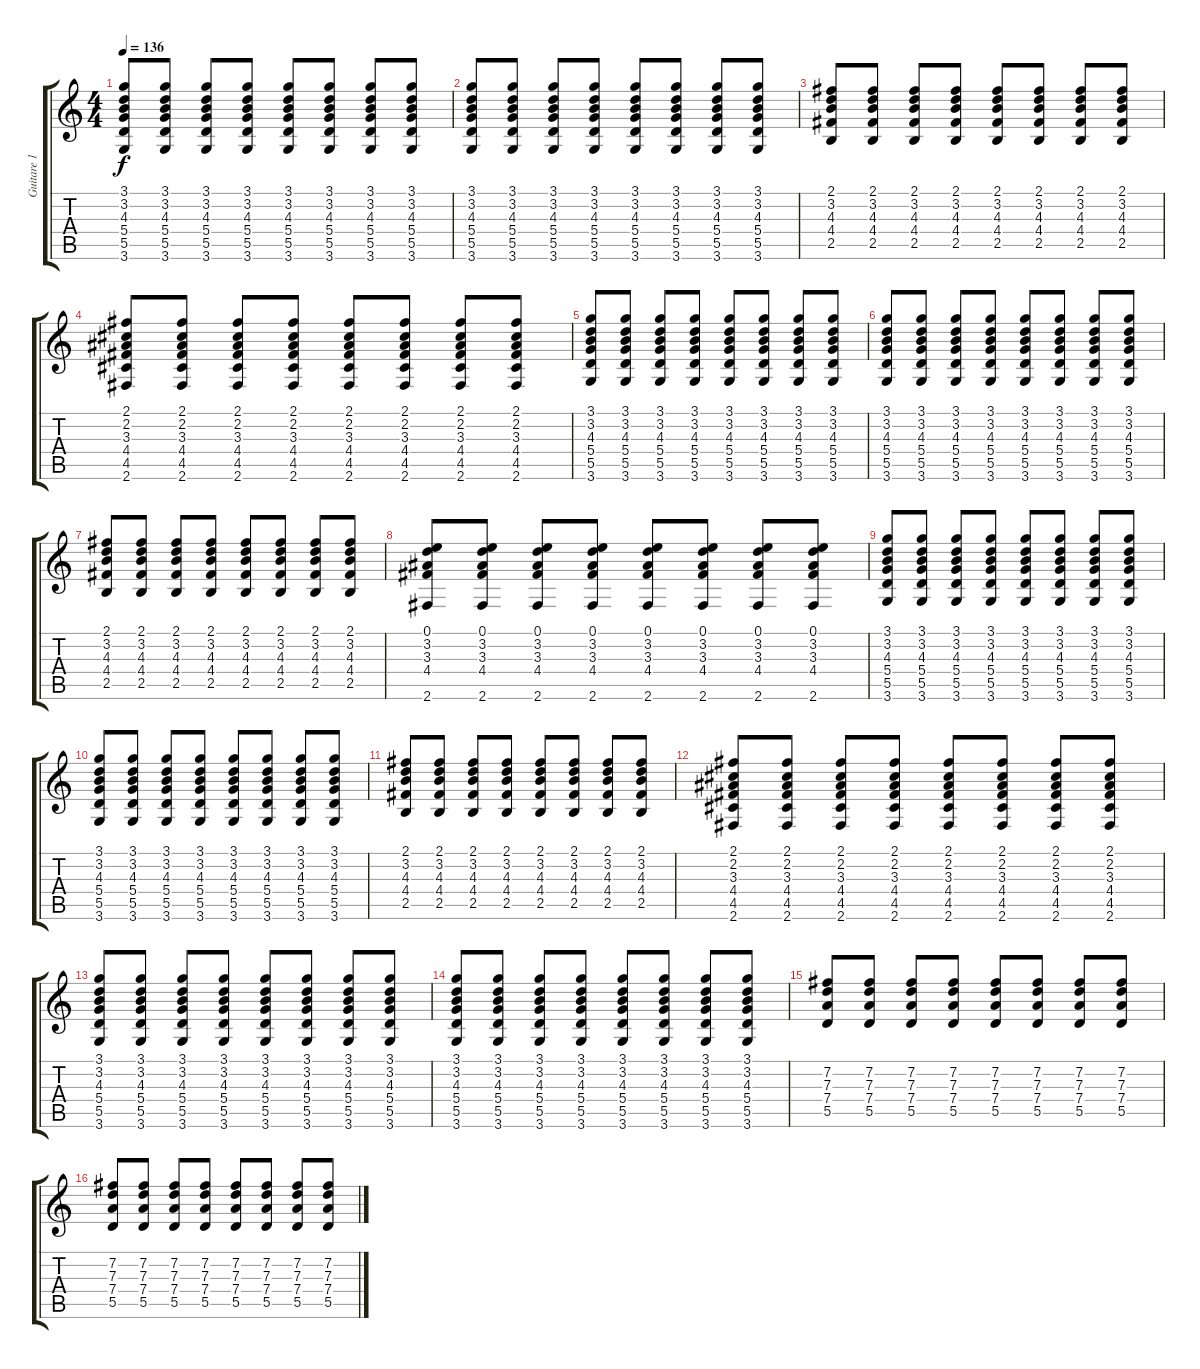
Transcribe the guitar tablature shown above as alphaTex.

\track ("Guitare 1" "Guitare 1") {instrument overdrivenguitar}
\staff {score tabs}
\tuning (E4 B3 G3 D3 A2 E2) {hide}
\ts (4 4)
\tempo 136
\clef g2
\ks c
(3.1 3.2 4.3 5.4 5.5 3.6).8{dy f} (3.1 3.2 4.3 5.4 5.5 3.6).8 (3.1 3.2 4.3 5.4 5.5 3.6).8 (3.1 3.2 4.3 5.4 5.5 3.6).8 (3.1 3.2 4.3 5.4 5.5 3.6).8 (3.1 3.2 4.3 5.4 5.5 3.6).8 (3.1 3.2 4.3 5.4 5.5 3.6).8 (3.1 3.2 4.3 5.4 5.5 3.6).8 |
(3.1 3.2 4.3 5.4 5.5 3.6).8 (3.1 3.2 4.3 5.4 5.5 3.6).8 (3.1 3.2 4.3 5.4 5.5 3.6).8 (3.1 3.2 4.3 5.4 5.5 3.6).8 (3.1 3.2 4.3 5.4 5.5 3.6).8 (3.1 3.2 4.3 5.4 5.5 3.6).8 (3.1 3.2 4.3 5.4 5.5 3.6).8 (3.1 3.2 4.3 5.4 5.5 3.6).8 |
(2.1 3.2 4.3 4.4 2.5).8 (2.1 3.2 4.3 4.4 2.5).8 (2.1 3.2 4.3 4.4 2.5).8 (2.1 3.2 4.3 4.4 2.5).8 (2.1 3.2 4.3 4.4 2.5).8 (2.1 3.2 4.3 4.4 2.5).8 (2.1 3.2 4.3 4.4 2.5).8 (2.1 3.2 4.3 4.4 2.5).8 |
(2.1 2.2 3.3 4.4 4.5 2.6).8 (2.1 2.2 3.3 4.4 4.5 2.6).8 (2.1 2.2 3.3 4.4 4.5 2.6).8 (2.1 2.2 3.3 4.4 4.5 2.6).8 (2.1 2.2 3.3 4.4 4.5 2.6).8 (2.1 2.2 3.3 4.4 4.5 2.6).8 (2.1 2.2 3.3 4.4 4.5 2.6).8 (2.1 2.2 3.3 4.4 4.5 2.6).8 |
(3.1 3.2 4.3 5.4 5.5 3.6).8 (3.1 3.2 4.3 5.4 5.5 3.6).8 (3.1 3.2 4.3 5.4 5.5 3.6).8 (3.1 3.2 4.3 5.4 5.5 3.6).8 (3.1 3.2 4.3 5.4 5.5 3.6).8 (3.1 3.2 4.3 5.4 5.5 3.6).8 (3.1 3.2 4.3 5.4 5.5 3.6).8 (3.1 3.2 4.3 5.4 5.5 3.6).8 |
(3.1 3.2 4.3 5.4 5.5 3.6).8 (3.1 3.2 4.3 5.4 5.5 3.6).8 (3.1 3.2 4.3 5.4 5.5 3.6).8 (3.1 3.2 4.3 5.4 5.5 3.6).8 (3.1 3.2 4.3 5.4 5.5 3.6).8 (3.1 3.2 4.3 5.4 5.5 3.6).8 (3.1 3.2 4.3 5.4 5.5 3.6).8 (3.1 3.2 4.3 5.4 5.5 3.6).8 |
(2.1 3.2 4.3 4.4 2.5).8 (2.1 3.2 4.3 4.4 2.5).8 (2.1 3.2 4.3 4.4 2.5).8 (2.1 3.2 4.3 4.4 2.5).8 (2.1 3.2 4.3 4.4 2.5).8 (2.1 3.2 4.3 4.4 2.5).8 (2.1 3.2 4.3 4.4 2.5).8 (2.1 3.2 4.3 4.4 2.5).8 |
(0.1 3.2 3.3 4.4 2.6).8 (0.1 3.2 3.3 4.4 2.6).8 (0.1 3.2 3.3 4.4 2.6).8 (0.1 3.2 3.3 4.4 2.6).8 (0.1 3.2 3.3 4.4 2.6).8 (0.1 3.2 3.3 4.4 2.6).8 (0.1 3.2 3.3 4.4 2.6).8 (0.1 3.2 3.3 4.4 2.6).8 |
(3.1 3.2 4.3 5.4 5.5 3.6).8 (3.1 3.2 4.3 5.4 5.5 3.6).8 (3.1 3.2 4.3 5.4 5.5 3.6).8 (3.1 3.2 4.3 5.4 5.5 3.6).8 (3.1 3.2 4.3 5.4 5.5 3.6).8 (3.1 3.2 4.3 5.4 5.5 3.6).8 (3.1 3.2 4.3 5.4 5.5 3.6).8 (3.1 3.2 4.3 5.4 5.5 3.6).8 |
(3.1 3.2 4.3 5.4 5.5 3.6).8 (3.1 3.2 4.3 5.4 5.5 3.6).8 (3.1 3.2 4.3 5.4 5.5 3.6).8 (3.1 3.2 4.3 5.4 5.5 3.6).8 (3.1 3.2 4.3 5.4 5.5 3.6).8 (3.1 3.2 4.3 5.4 5.5 3.6).8 (3.1 3.2 4.3 5.4 5.5 3.6).8 (3.1 3.2 4.3 5.4 5.5 3.6).8 |
(2.1 3.2 4.3 4.4 2.5).8 (2.1 3.2 4.3 4.4 2.5).8 (2.1 3.2 4.3 4.4 2.5).8 (2.1 3.2 4.3 4.4 2.5).8 (2.1 3.2 4.3 4.4 2.5).8 (2.1 3.2 4.3 4.4 2.5).8 (2.1 3.2 4.3 4.4 2.5).8 (2.1 3.2 4.3 4.4 2.5).8 |
(2.1 2.2 3.3 4.4 4.5 2.6).8 (2.1 2.2 3.3 4.4 4.5 2.6).8 (2.1 2.2 3.3 4.4 4.5 2.6).8 (2.1 2.2 3.3 4.4 4.5 2.6).8 (2.1 2.2 3.3 4.4 4.5 2.6).8 (2.1 2.2 3.3 4.4 4.5 2.6).8 (2.1 2.2 3.3 4.4 4.5 2.6).8 (2.1 2.2 3.3 4.4 4.5 2.6).8 |
(3.1 3.2 4.3 5.4 5.5 3.6).8 (3.1 3.2 4.3 5.4 5.5 3.6).8 (3.1 3.2 4.3 5.4 5.5 3.6).8 (3.1 3.2 4.3 5.4 5.5 3.6).8 (3.1 3.2 4.3 5.4 5.5 3.6).8 (3.1 3.2 4.3 5.4 5.5 3.6).8 (3.1 3.2 4.3 5.4 5.5 3.6).8 (3.1 3.2 4.3 5.4 5.5 3.6).8 |
(3.1 3.2 4.3 5.4 5.5 3.6).8 (3.1 3.2 4.3 5.4 5.5 3.6).8 (3.1 3.2 4.3 5.4 5.5 3.6).8 (3.1 3.2 4.3 5.4 5.5 3.6).8 (3.1 3.2 4.3 5.4 5.5 3.6).8 (3.1 3.2 4.3 5.4 5.5 3.6).8 (3.1 3.2 4.3 5.4 5.5 3.6).8 (3.1 3.2 4.3 5.4 5.5 3.6).8 |
(7.2 7.3 7.4 5.5).8 (7.2 7.3 7.4 5.5).8 (7.2 7.3 7.4 5.5).8 (7.2 7.3 7.4 5.5).8 (7.2 7.3 7.4 5.5).8 (7.2 7.3 7.4 5.5).8 (7.2 7.3 7.4 5.5).8 (7.2 7.3 7.4 5.5).8 |
(7.2 7.3 7.4 5.5).8 (7.2 7.3 7.4 5.5).8 (7.2 7.3 7.4 5.5).8 (7.2 7.3 7.4 5.5).8 (7.2 7.3 7.4 5.5).8 (7.2 7.3 7.4 5.5).8 (7.2 7.3 7.4 5.5).8 (7.2 7.3 7.4 5.5).8
